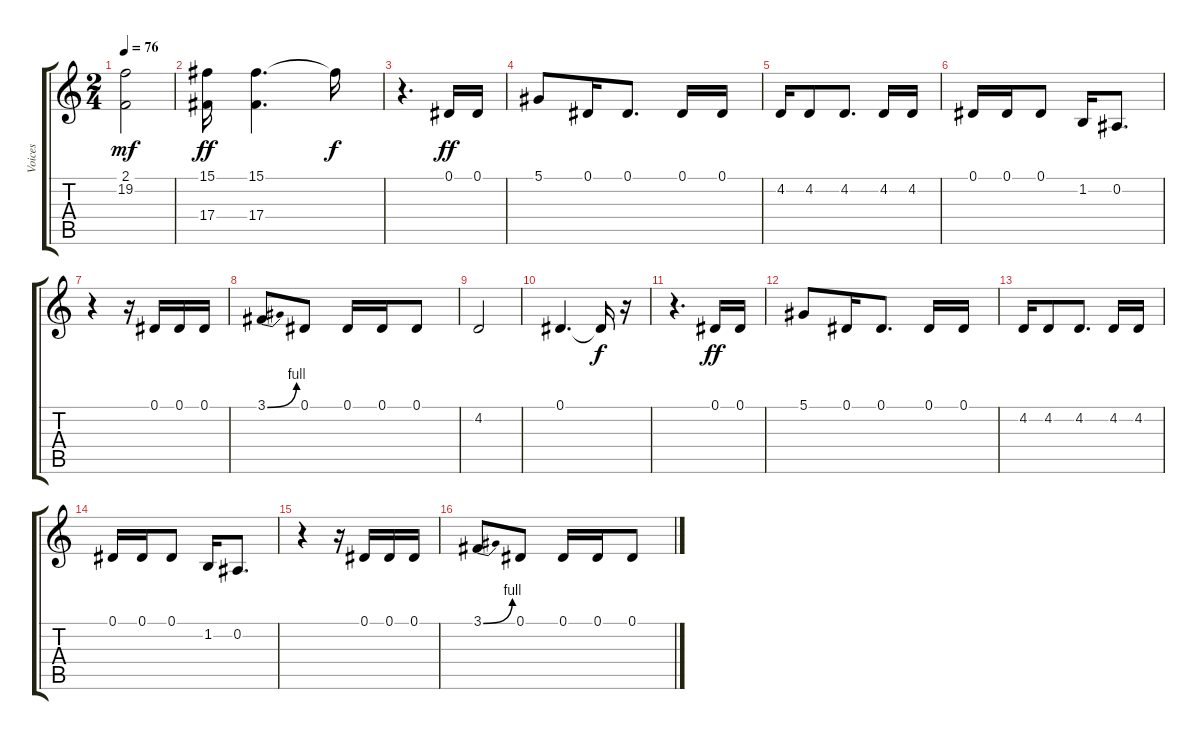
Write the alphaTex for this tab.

\track ("Voices" "Voices") {instrument englishhorn}
\staff {score tabs}
\tuning (Eb4 Bb3 Gb3 Db3 Ab2 Eb2) {hide}
\ts (2 4)
\tempo 76
\clef g2
\ks c
(2.1{t} 19.2).2{dy mf} |
(15.1 17.4).16{dy ff} (15.1 17.4).4{d} 15.1{t}.16{dy f} |
r.4{d instrument sitar} 0.1.16{dy ff} 0.1.16 |
5.1.8 0.1.16 0.1.8{d} 0.1.16 0.1.16 |
4.2.16 4.2.8 4.2.8{d} 4.2.16 4.2.16 |
0.1.16 0.1.16 0.1.8 1.2.16 0.2.8{d} |
r.4 r.16 0.1.16 0.1.16 0.1.16 |
3.1{be (bend 0 0 60 4)}.8 0.1.8 0.1.16 0.1.16 0.1.8 |
4.2.2 |
0.1.4{d} 0.1{t}.16{dy f} r.16 |
r.4{d instrument shanai} 0.1.16{dy ff} 0.1.16 |
5.1.8 0.1.16 0.1.8{d} 0.1.16 0.1.16 |
4.2.16 4.2.8 4.2.8{d} 4.2.16 4.2.16 |
0.1.16 0.1.16 0.1.8 1.2.16 0.2.8{d} |
r.4 r.16 0.1.16 0.1.16 0.1.16 |
3.1{be (bend 0 0 60 4)}.8 0.1.8 0.1.16 0.1.16 0.1.8
